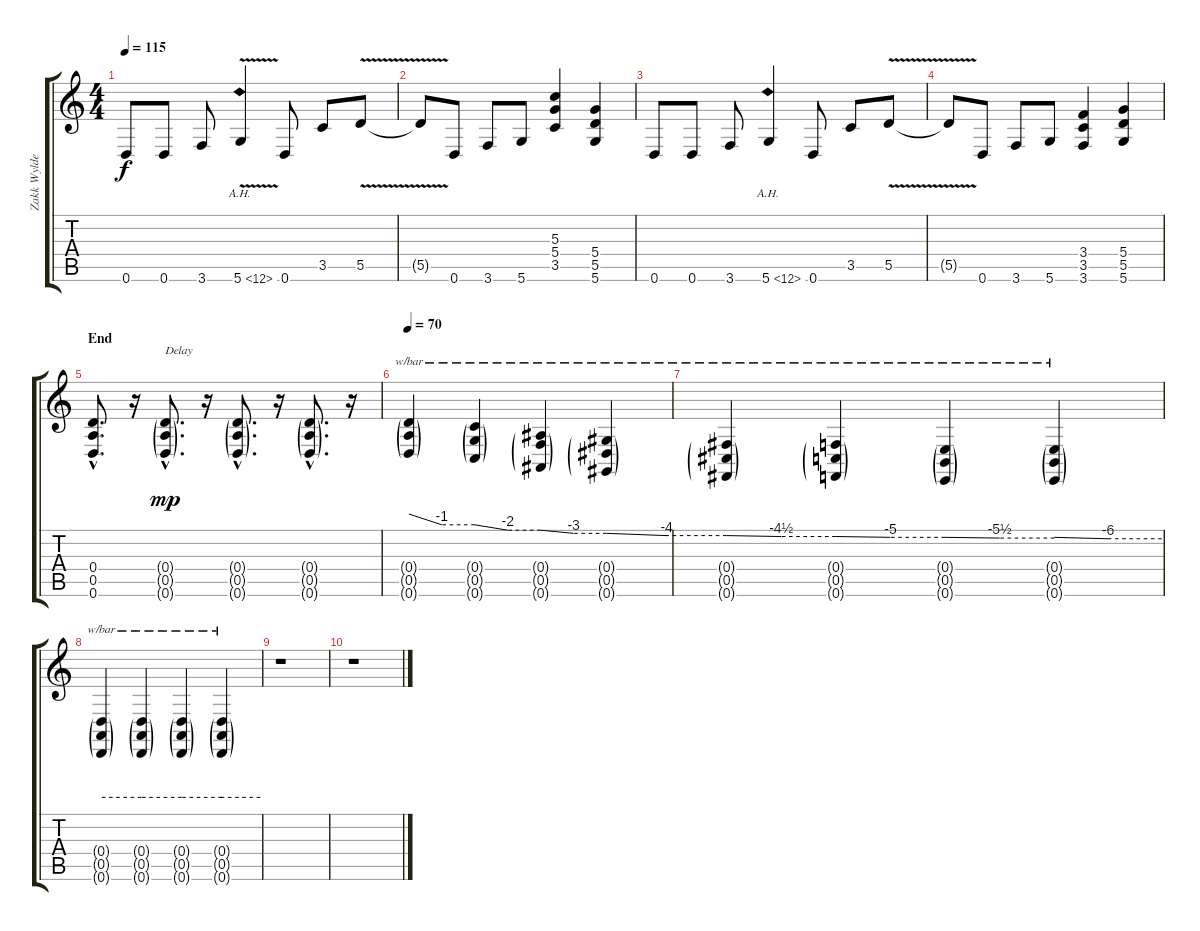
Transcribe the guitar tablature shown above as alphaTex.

\track ("Zakk Wylde" "Zakk Wylde") {instrument distortionguitar}
\staff {score tabs}
\tuning (E4 B3 G3 D3 A2 D2) {hide}
\ts (4 4)
\tempo 115
\clef g2
\ks c
0.6.8{dy f} 0.6.8 3.6.8 5.6{ah 7 v}.4 0.6.8 3.5.8 5.5{v}.8 |
5.5{t}.8 0.6.8 3.6.8 5.6.8 (5.3 5.4 3.5).4 (5.4 5.5 5.6).4 |
0.6.8 0.6.8 3.6.8 5.6{ah 7}.4 0.6.8 3.5.8 5.5{v}.8 |
5.5{t}.8 0.6.8 3.6.8 5.6.8 (3.4 3.5 3.6).4 (5.4 5.5 5.6).4 |
\section ("" "End")
(0.4{hac} 0.5{hac} 0.6{hac}).8{d} r.16 (0.4{g hac} 0.5{g hac} 0.6{g hac}).8{d txt "Delay" dy mp} r.16 (0.4{g hac} 0.5{g hac} 0.6{g hac}).8{d} r.16 (0.4{g hac} 0.5{g hac} 0.6{g hac}).8{d} r.16 |
\tempo 70
(0.4{g} 0.5{g} 0.6{g}).4{tbe (custom default 0 0 30 -4 60 -4)} (0.4{g} 0.5{g} 0.6{g}).4{tbe (custom default 0 -4 30 -8 60 -8)} (0.4{g} 0.5{g} 0.6{g}).4{tbe (custom default 0 -8 30 -12 60 -12)} (0.4{g} 0.5{g} 0.6{g}).4{tbe (custom default 0 -12 30 -16 60 -16)} |
(0.4{g} 0.5{g} 0.6{g}).4{tbe (custom default 0 -16 30 -18 60 -18) volume 12} (0.4{g} 0.5{g} 0.6{g}).4{tbe (custom default 0 -18 30 -20 60 -20) volume 9} (0.4{g} 0.5{g} 0.6{g}).4{tbe (custom default 0 -20 30 -22 60 -22) volume 7} (0.4{g} 0.5{g} 0.6{g}).4{tbe (custom default 0 -20 30 -24 60 -24) volume 6} |
(0.4{g} 0.5{g} 0.6{g}).4{tbe (hold default 0 -24 60 -24) volume 5} (0.4{g} 0.5{g} 0.6{g}).4{tbe (hold default 0 -24 60 -24) volume 4} (0.4{g} 0.5{g} 0.6{g}).4{tbe (hold default 0 -24 60 -24) volume 3} (0.4{g} 0.5{g} 0.6{g}).4{tbe (hold default 0 -24 60 -24) volume 3} |
r.1 |
r.1
